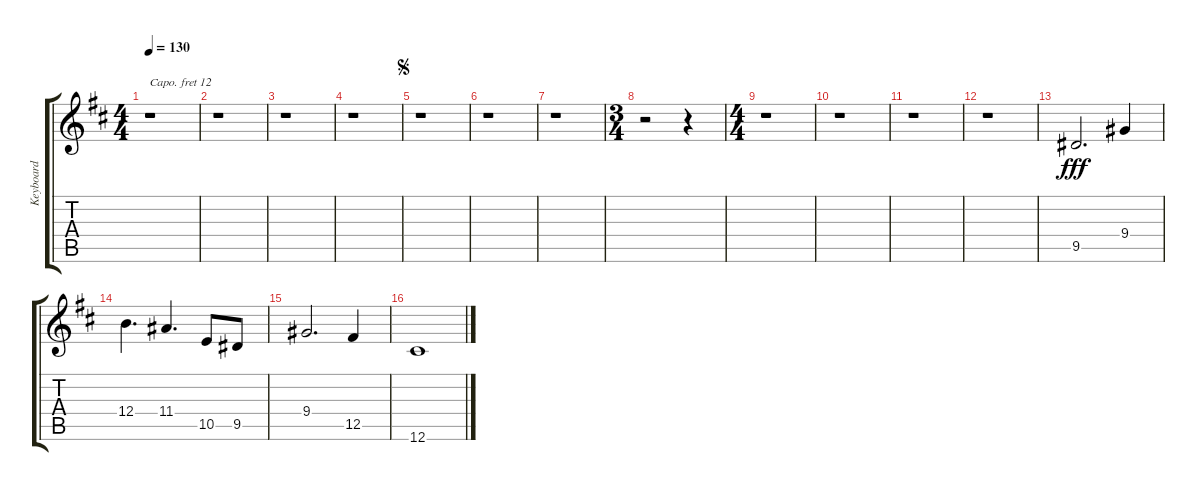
\track ("Keyboard" "Keyboard") {instrument stringensemble1}
\staff {score tabs}
\capo 12
\tuning (Db4 Ab3 E3 B2 Gb2 Db2) {hide}
\ts (4 4)
\tempo 130
\clef g2
\ks d
r.1{dy f} |
r.1 |
r.1 |
r.1 |
\jump segno
r.1 |
r.1 |
r.1 |
\ts (3 4)
r.2 r.4 |
\ts (4 4)
r.1 |
r.1 |
r.1 |
r.1 |
9.5.2{d dy fff} 9.4.4 |
12.4.4{d} 11.4.4{d} 10.5.8 9.5.8 |
9.4.2{d} 12.5.4 |
12.6.1
